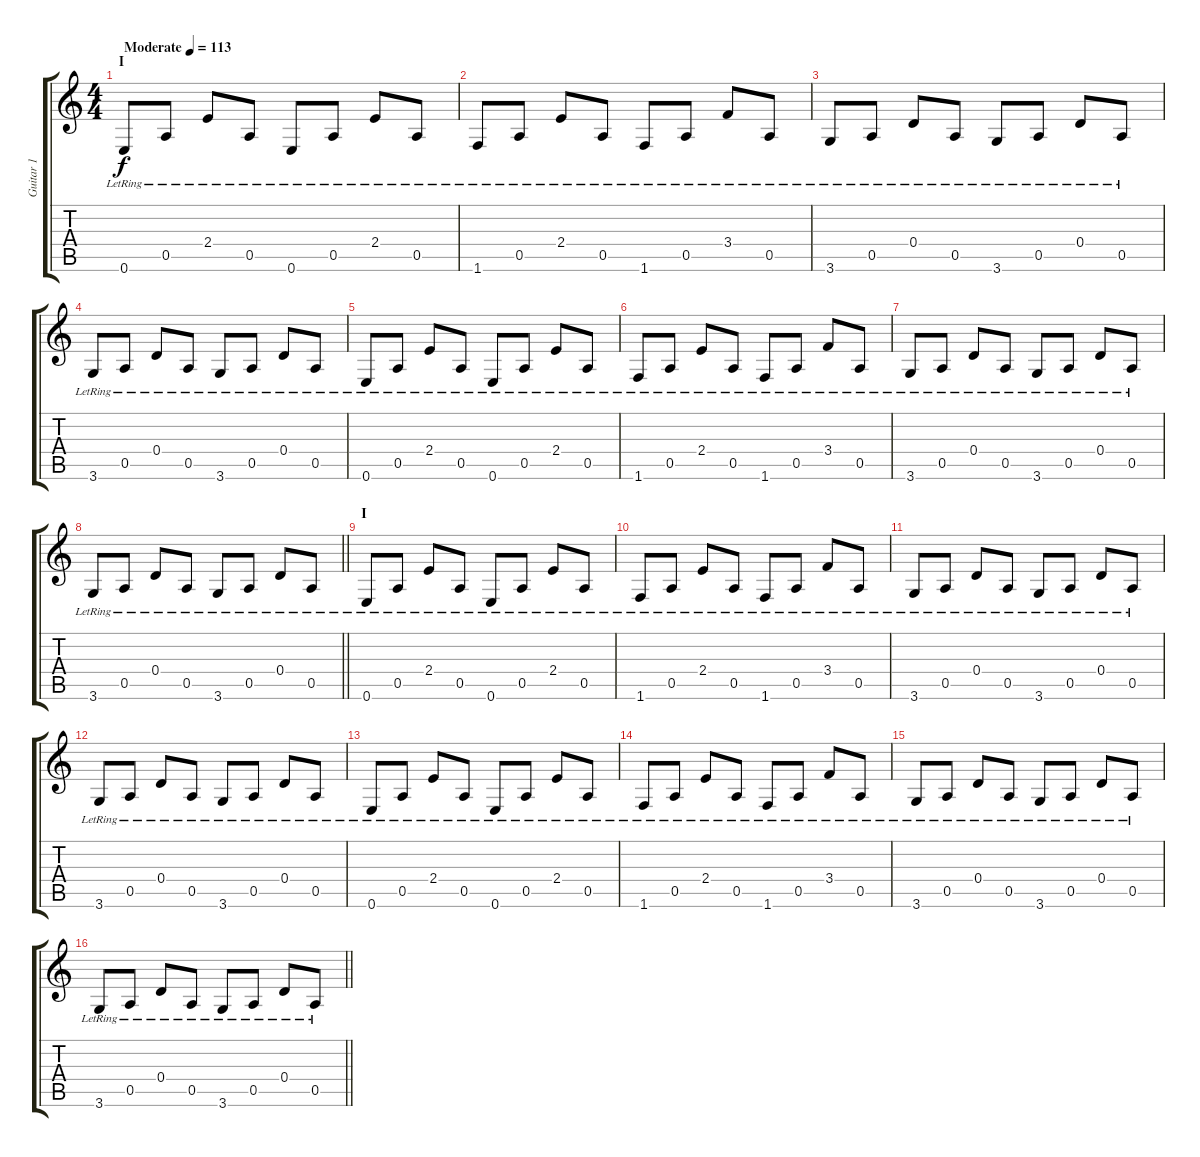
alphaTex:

\track ("Guitar 1" "Guitar 1") {instrument electricguitarjazz}
\staff {score tabs}
\tuning (E4 B3 G3 D3 A2 E2) {hide}
\ts (4 4)
\section ("" "I")
\tempo (113 "Moderate")
\clef g2
\ks c
0.6{lr}.8{dy f instrument electricguitarjazz} 0.5{lr}.8 2.4{lr}.8 0.5{lr}.8 0.6{lr}.8 0.5{lr}.8 2.4{lr}.8 0.5{lr}.8 |
1.6{lr}.8 0.5{lr}.8 2.4{lr}.8 0.5{lr}.8 1.6{lr}.8 0.5{lr}.8 3.4{lr}.8 0.5{lr}.8 |
3.6{lr}.8 0.5{lr}.8 0.4{lr}.8 0.5{lr}.8 3.6{lr}.8 0.5{lr}.8 0.4{lr}.8 0.5{lr}.8 |
3.6{lr}.8 0.5{lr}.8 0.4{lr}.8 0.5{lr}.8 3.6{lr}.8 0.5{lr}.8 0.4{lr}.8 0.5{lr}.8 |
0.6{lr}.8 0.5{lr}.8 2.4{lr}.8 0.5{lr}.8 0.6{lr}.8 0.5{lr}.8 2.4{lr}.8 0.5{lr}.8 |
1.6{lr}.8 0.5{lr}.8 2.4{lr}.8 0.5{lr}.8 1.6{lr}.8 0.5{lr}.8 3.4{lr}.8 0.5{lr}.8 |
3.6{lr}.8 0.5{lr}.8 0.4{lr}.8 0.5{lr}.8 3.6{lr}.8 0.5{lr}.8 0.4{lr}.8 0.5{lr}.8 |
\barLineRight lightlight
3.6{lr}.8 0.5{lr}.8 0.4{lr}.8 0.5{lr}.8 3.6{lr}.8 0.5{lr}.8 0.4{lr}.8 0.5{lr}.8 |
\section ("" "I")
0.6{lr}.8 0.5{lr}.8 2.4{lr}.8 0.5{lr}.8 0.6{lr}.8 0.5{lr}.8 2.4{lr}.8 0.5{lr}.8 |
1.6{lr}.8 0.5{lr}.8 2.4{lr}.8 0.5{lr}.8 1.6{lr}.8 0.5{lr}.8 3.4{lr}.8 0.5{lr}.8 |
3.6{lr}.8 0.5{lr}.8 0.4{lr}.8 0.5{lr}.8 3.6{lr}.8 0.5{lr}.8 0.4{lr}.8 0.5{lr}.8 |
3.6{lr}.8 0.5{lr}.8 0.4{lr}.8 0.5{lr}.8 3.6{lr}.8 0.5{lr}.8 0.4{lr}.8 0.5{lr}.8 |
0.6{lr}.8 0.5{lr}.8 2.4{lr}.8 0.5{lr}.8 0.6{lr}.8 0.5{lr}.8 2.4{lr}.8 0.5{lr}.8 |
1.6{lr}.8 0.5{lr}.8 2.4{lr}.8 0.5{lr}.8 1.6{lr}.8 0.5{lr}.8 3.4{lr}.8 0.5{lr}.8 |
3.6{lr}.8 0.5{lr}.8 0.4{lr}.8 0.5{lr}.8 3.6{lr}.8 0.5{lr}.8 0.4{lr}.8 0.5{lr}.8 |
\barLineRight lightlight
3.6{lr}.8 0.5{lr}.8 0.4{lr}.8 0.5{lr}.8 3.6{lr}.8 0.5{lr}.8 0.4{lr}.8 0.5{lr}.8
